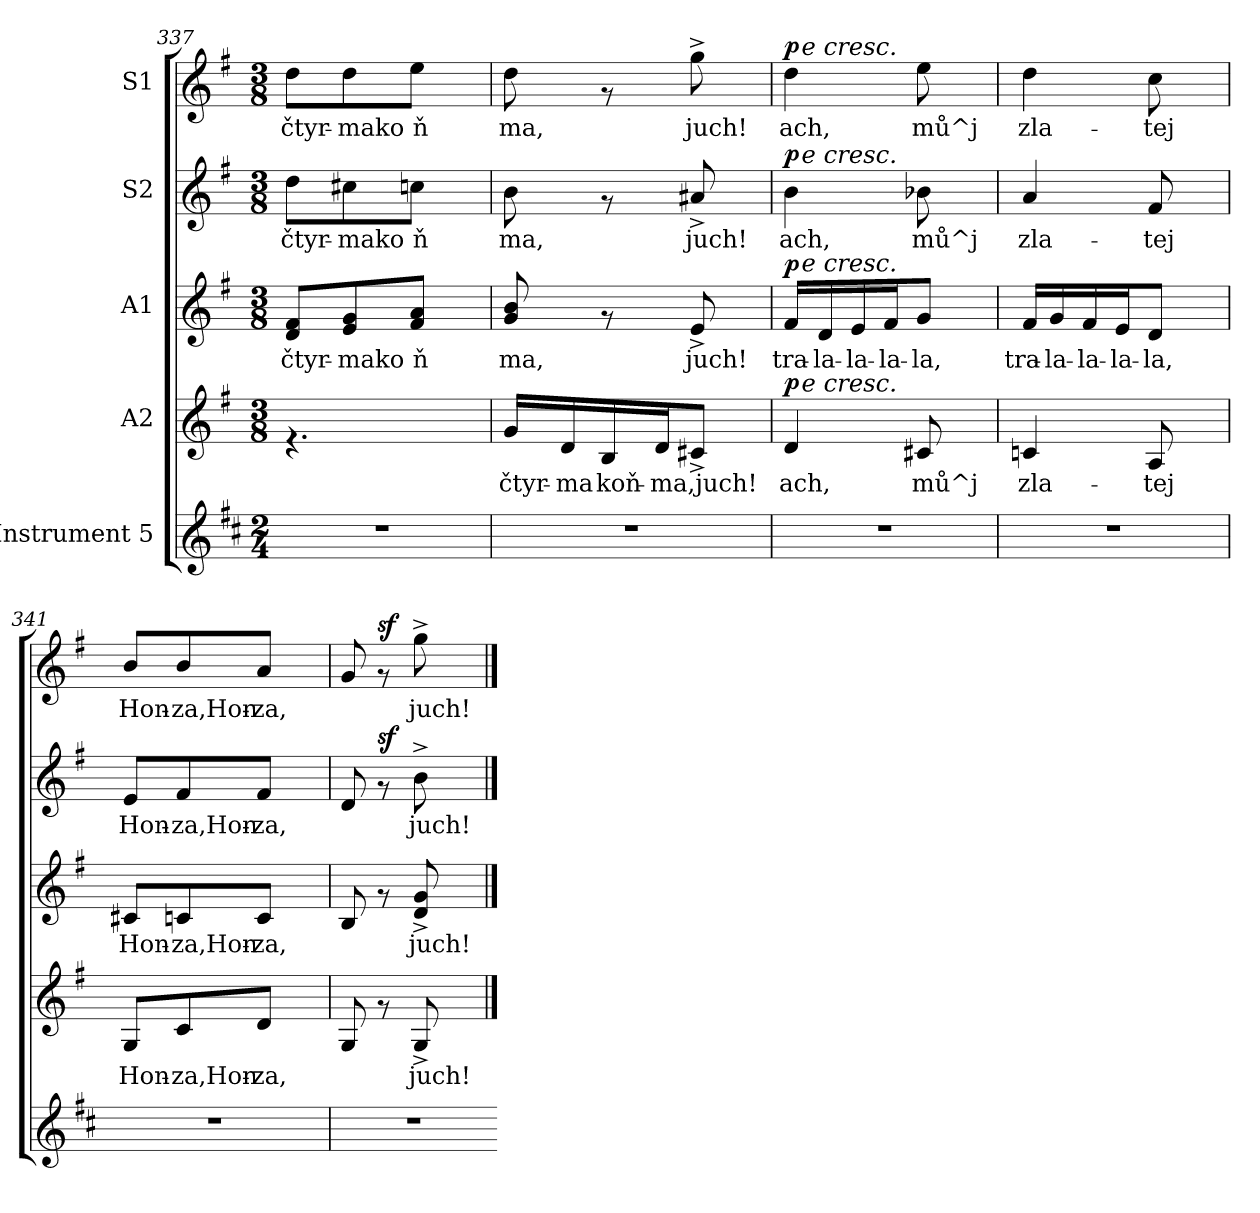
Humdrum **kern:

**kern	**kern	**text	**dynam	**kern	**text	**dynam	**kern	**text	**dynam	**kern	**text	**dynam
*part5	*part4	*part4	*part4	*part3	*part3	*part3	*part2	*part2	*part2	*part1	*part1	*part1
*staff5	*staff4	*staff4	*staff4	*staff3	*staff3	*staff3	*staff2	*staff2	*staff2	*staff1	*staff1	*staff1
*I"Instrument 5	*I"A2	*	*	*I"A1	*	*	*I"S2	*	*	*I"S1	*	*
*clefG2	*clefG2	*	*	*clefG2	*	*	*clefG2	*	*	*clefG2	*	*
*k[f#c#]	*k[f#]	*	*	*k[f#]	*	*	*k[f#]	*	*	*k[f#]	*	*
*D:	*G:	*	*	*G:	*	*	*G:	*	*	*G:	*	*
*M2/4	*M3/8	*	*	*M3/8	*	*	*M3/8	*	*	*M3/8	*	*
=337	=337	=337	=337	=337	=337	=337	=337	=337	=337	=337	=337	=337
!	!	!	!	!	!LO:LY:b:cj	!	!	!LO:LY:b:cj	!	!	!LO:LY:b:cj	!
2r	4.re	.	.	8f#/ 8d/L	čtyr-	.	8dd\L	čtyr-	.	8dd\L	čtyr-	.
!	!	!	!	!	!LO:LY:b:cj	!	!	!LO:LY:b:cj	!	!	!LO:LY:b:cj	!
.	.	.	.	8g/ 8e/	-mako	.	8cc#X\	-mako	.	8dd\	-mako	.
!	!	!	!	!	!LO:LY:b:cj	!	!	!LO:LY:b:cj	!	!	!LO:LY:b:cj	!
.	.	.	.	8a/ 8f#/J	ň	.	8ccn\J	ň	.	8ee\J	ň	.
.	8ryy	.	.	8ryy	.	.	8ryy	.	.	8ryy	.	.
=338	=338	=338	=338	=338	=338	=338	=338	=338	=338	=338	=338	=338
!	!	!LO:LY:b:cj	!	!	!LO:LY:b:cj	!	!	!LO:LY:b:cj	!	!	!LO:LY:b:cj	!
2r	16g/LL	čtyr-	.	8b/ 8g/	ma,	.	8b\	ma,	.	8dd\	ma,	.
!	!	!LO:LY:b:cj	!	!	!	!	!	!	!	!	!	!
.	16d/	-ma	.	.	.	.	.	.	.	.	.	.
!	!	!LO:LY:b:cj	!	!	!	!	!	!	!	!	!	!
.	16B/	koň-	.	8rf	.	.	8rf	.	.	8rf	.	.
!	!	!LO:LY:b:cj	!	!	!	!	!	!	!	!	!	!
.	16d/J	-ma,juch!	.	.	.	.	.	.	.	.	.	.
!	!	!LO:LY:b:cj	!	!	!LO:LY:b:cj	!	!	!LO:LY:b:cj	!	!	!LO:LY:b:cj	!
.	8c#X^>/J	.	.	8e^>/	juch!	.	8a#X^>/	juch!	.	8gg^>\	juch!	.
.	8ryy	.	.	8ryy	.	.	8ryy	.	.	8ryy	.	.
=339	=339	=339	=339	=339	=339	=339	=339	=339	=339	=339	=339	=339
!	!	!LO:LY:b:cj	!LO:DY:a	!	!LO:LY:b:cj	!LO:DY:a	!	!LO:LY:b:cj	!LO:DY:a	!	!LO:LY:b:cj	!LO:DY:a
*	*^	*	*	*^	*	*	*^	*	*	*^	*	*
2r	4d/	32ryy	ach,	p	16f#/LL	32ryy	tra-	p	4b\	32ryy	ach,	p	4dd\	32ryy	ach,	p
!	!	!	!	!	!	!	!	!	!	!	!	!	!	!LO:TX:a:i:t=e cresc.	!	!
!	!	!	!	!	!	!	!	!	!	!LO:TX:a:i:t=e cresc.	!	!	!	!	!	!
!	!	!	!	!	!	!LO:TX:a:i:t=e cresc.	!	!	!	!	!	!	!	!	!	!
!	!	!LO:TX:a:i:t=e cresc.	!	!	!	!	!	!	!	!	!	!	!	!	!	!
.	.	4...ryy	.	.	.	4...ryy	.	.	.	4...ryy	.	.	.	4...ryy	.	.
!	!	!	!	!	!	!	!LO:LY:b:cj	!	!	!	!	!	!	!	!	!
.	.	.	.	.	16d/	.	-la-	.	.	.	.	.	.	.	.	.
!	!	!	!	!	!	!	!LO:LY:b:cj	!	!	!	!	!	!	!	!	!
.	.	.	.	.	16e/	.	-la-	.	.	.	.	.	.	.	.	.
!	!	!	!	!	!	!	!LO:LY:b:cj	!	!	!	!	!	!	!	!	!
.	.	.	.	.	16f#/J	.	-la-	.	.	.	.	.	.	.	.	.
!	!	!	!LO:LY:b:cj	!	!	!	!LO:LY:b:cj	!	!	!	!LO:LY:b:cj	!	!	!	!LO:LY:b:cj	!
.	8c#X/	.	mů^j	.	8g/J	.	-la,	.	8b-X\	.	mů^j	.	8ee\	.	mů^j	.
.	8ryy	.	.	.	8ryy	.	.	.	8ryy	.	.	.	8ryy	.	.	.
=340	=340	=340	=340	=340	=340	=340	=340	=340	=340	=340	=340	=340	=340	=340	=340	=340
!	!	!	!LO:LY:b:cj	!	!	!	!LO:LY:b:cj	!	!	!	!LO:LY:b:cj	!	!	!	!LO:LY:b:cj	!
*	*v	*v	*	*	*	*	*	*	*v	*v	*	*	*v	*v	*	*
*	*	*	*	*v	*v	*	*	*	*	*	*	*	*
2r	4cn/	zla-	.	16f#/LL	tra-	.	4a/	zla-	.	4dd\	zla-	.
!	!	!	!	!	!LO:LY:b:cj	!	!	!	!	!	!	!
.	.	.	.	16g/	-la-	.	.	.	.	.	.	.
!	!	!	!	!	!LO:LY:b:cj	!	!	!	!	!	!	!
.	.	.	.	16f#/	-la-	.	.	.	.	.	.	.
!	!	!	!	!	!LO:LY:b:cj	!	!	!	!	!	!	!
.	.	.	.	16e/J	-la-	.	.	.	.	.	.	.
!	!	!LO:LY:b:cj	!	!	!LO:LY:b:cj	!	!	!LO:LY:b:cj	!	!	!LO:LY:b:cj	!
.	8A/	-tej	.	8d/J	-la,	.	8f#/	-tej	.	8cc\	-tej	.
.	8ryy	.	.	8ryy	.	.	8ryy	.	.	8ryy	.	.
=341	=341	=341	=341	=341	=341	=341	=341	=341	=341	=341	=341	=341
!	!	!LO:LY:b:cj	!	!	!LO:LY:b:cj	!	!	!LO:LY:b:cj	!	!	!LO:LY:b:cj	!
2r	8G/L	Hon-	.	8c#X/L	Hon-	.	8e/L	Hon-	.	8b/L	Hon-	.
!	!	!LO:LY:b:cj	!	!	!LO:LY:b:cj	!	!	!LO:LY:b:cj	!	!	!LO:LY:b:cj	!
.	8c/	-za,Hon-	.	8cn/	-za,Hon-	.	8f#/	-za,Hon-	.	8b/	-za,Hon-	.
!	!	!LO:LY:b:cj	!	!	!LO:LY:b:cj	!	!	!LO:LY:b:cj	!	!	!LO:LY:b:cj	!
.	8d/J	-za,	.	8c/J	-za,	.	8f#/J	-za,	.	8a/J	-za,	.
.	8ryy	.	.	8ryy	.	.	8ryy	.	.	8ryy	.	.
=342	=342	=342	=342	=342	=342	=342	=342	=342	=342	=342	=342	=342
!	!	!LO:LY:b:cj	!	!	!LO:LY:b:cj	!	!	!LO:LY:b:cj	!	!	!LO:LY:b:cj	!
2r	8G/	.	.	8B/	.	.	8d/	.	.	8g/	.	.
!	!	!	!	!	!	!LO:DY:a	!	!	!	!	!	!
!	!	!	!	!	!	!LO:DY:n=1:b	!	!	!LO:DY:a	!	!	!LO:DY:a
.	8rf	.	.	8rf	.	sf sf	8rf	.	sf	8rf	.	sf
!	!	!LO:LY:b:cj	!	!	!LO:LY:b:cj	!	!	!LO:LY:b:cj	!	!	!LO:LY:b:cj	!
.	8G^>/	juch!	.	8g/^> 8d/^>	juch!	.	8b^>\	juch!	.	8gg^>\	juch!	.
.	8ryy	.	.	8ryy	.	.	8ryy	.	.	8ryy	.	.
=	==	==	==	==	==	==	==	==	==	==	==	==
*-	*-	*-	*-	*-	*-	*-	*-	*-	*-	*-	*-	*-
